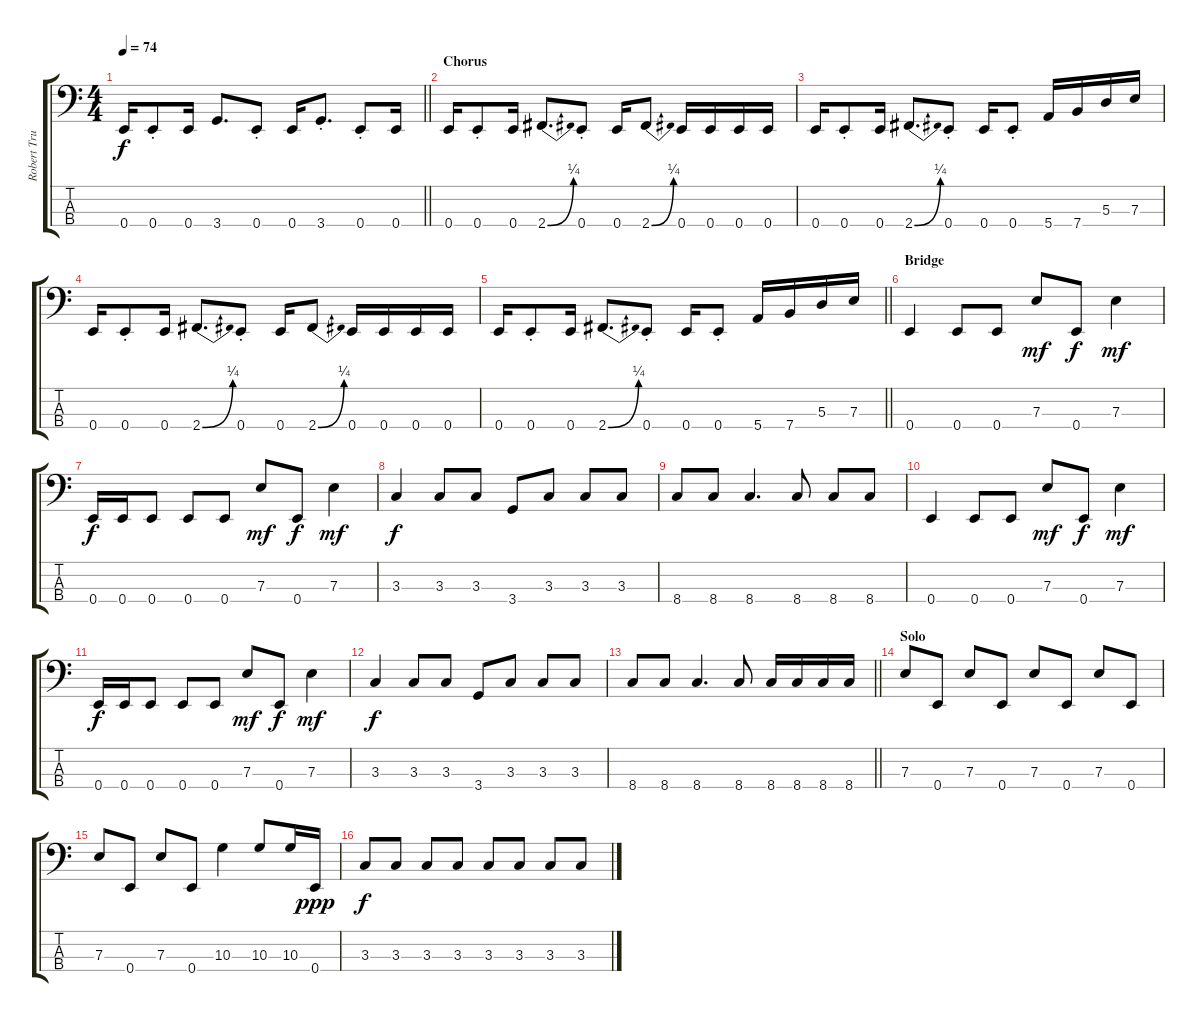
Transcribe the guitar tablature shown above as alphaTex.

\track ("Robert Trujillo" "Robert Tru") {instrument electricbassfinger}
\staff {score tabs}
\tuning (G2 D2 A1 E1) {hide}
\ts (4 4)
\tempo 74
\clef f4
\barLineRight lightlight
\ks c
0.4.16{dy f} 0.4{st}.8 0.4.16 3.4.8{d} 0.4{st}.8 0.4.16 3.4{st}.8{d} 0.4{st}.8 0.4.16 |
\section ("" "Chorus")
0.4.16 0.4{st}.8 0.4.16 2.4{be (bend 0 0 60 1)}.8{d} 0.4{st}.8 0.4.16 2.4{be (bend 0 0 60 1)}.8 0.4.16 0.4.16 0.4.16 0.4.16 |
0.4.16 0.4{st}.8 0.4.16 2.4{be (bend 0 0 60 1)}.8{d} 0.4{st}.8 0.4.16 0.4{st}.8 5.4.16 7.4.16 5.3.16 7.3.16 |
0.4.16 0.4{st}.8 0.4.16 2.4{be (bend 0 0 60 1)}.8{d} 0.4{st}.8 0.4.16 2.4{be (bend 0 0 60 1)}.8 0.4.16 0.4.16 0.4.16 0.4.16 |
\barLineRight lightlight
0.4.16 0.4{st}.8 0.4.16 2.4{be (bend 0 0 60 1)}.8{d} 0.4{st}.8 0.4.16 0.4{st}.8 5.4.16 7.4.16 5.3.16 7.3.16 |
\section ("" "Bridge")
0.4.4 0.4.8 0.4.8 7.3.8{dy mf} 0.4.8{dy f} 7.3.4{dy mf} |
0.4.16{dy f} 0.4.16 0.4.8 0.4.8 0.4.8 7.3.8{dy mf} 0.4.8{dy f} 7.3.4{dy mf} |
3.3.4{dy f} 3.3.8 3.3.8 3.4.8 3.3.8 3.3.8 3.3.8 |
8.4.8 8.4.8 8.4.4{d} 8.4.8 8.4.8 8.4.8 |
0.4.4 0.4.8 0.4.8 7.3.8{dy mf} 0.4.8{dy f} 7.3.4{dy mf} |
0.4.16{dy f} 0.4.16 0.4.8 0.4.8 0.4.8 7.3.8{dy mf} 0.4.8{dy f} 7.3.4{dy mf} |
3.3.4{dy f} 3.3.8 3.3.8 3.4.8 3.3.8 3.3.8 3.3.8 |
\barLineRight lightlight
8.4.8 8.4.8 8.4.4{d} 8.4.8 8.4.16 8.4.16 8.4.16 8.4.16 |
\section ("" "Solo")
7.3.8 0.4.8 7.3.8 0.4.8 7.3.8 0.4.8 7.3.8 0.4.8 |
7.3.8 0.4.8 7.3.8 0.4.8 10.3.4 10.3.8 10.3.16 0.4.16{dy ppp} |
3.3.8{dy f} 3.3.8 3.3.8 3.3.8 3.3.8 3.3.8 3.3.8 3.3.8
